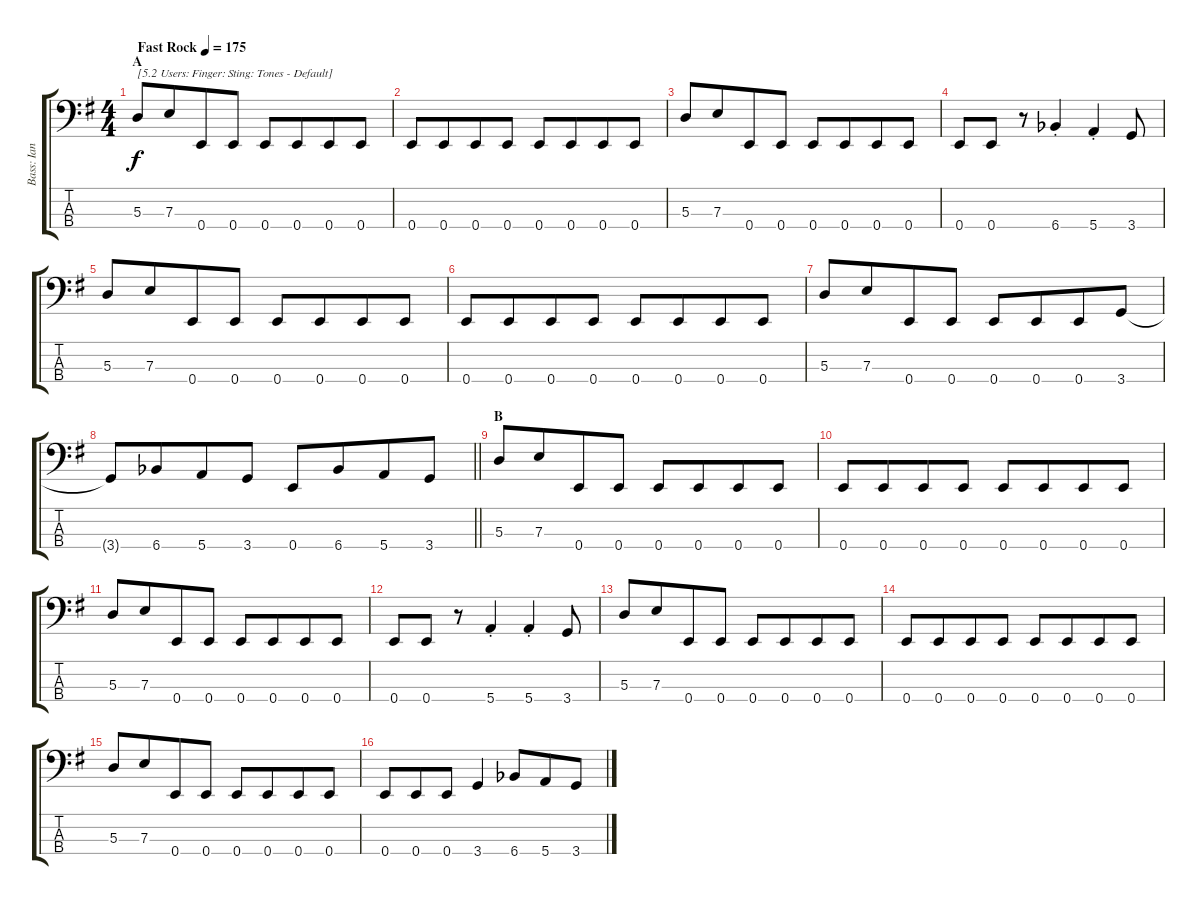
\track ("Bass: Ian" "Bass: Ian") {instrument electricbassfinger}
\staff {score tabs}
\tuning (G2 D2 A1 E1) {hide}
\ts (4 4)
\section ("" "A")
\tempo (175 "Fast Rock")
\clef f4
\ks g
5.3.8{txt "[5.2 Users: Finger: Sting: Tones - Default]" dy f instrument electricbassfinger} 7.3.8{beam merge} 0.4.8 0.4.8 0.4.8 0.4.8{beam merge} 0.4.8 0.4.8 |
0.4.8 0.4.8{beam merge} 0.4.8 0.4.8 0.4.8 0.4.8{beam merge} 0.4.8 0.4.8 |
5.3.8 7.3.8{beam merge} 0.4.8 0.4.8 0.4.8 0.4.8{beam merge} 0.4.8 0.4.8 |
0.4.8 0.4.8 r.8 6.4{st acc b}.4 5.4{st}.4 3.4.8 |
5.3.8 7.3.8{beam merge} 0.4.8 0.4.8 0.4.8 0.4.8{beam merge} 0.4.8 0.4.8 |
0.4.8 0.4.8{beam merge} 0.4.8 0.4.8 0.4.8 0.4.8{beam merge} 0.4.8 0.4.8 |
5.3.8 7.3.8{beam merge} 0.4.8 0.4.8 0.4.8 0.4.8{beam merge} 0.4.8 3.4.8 |
\barLineRight lightlight
3.4{t}.8 6.4{acc b}.8{beam merge} 5.4.8 3.4.8 0.4.8 6.4{acc b}.8{beam merge} 5.4.8 3.4.8 |
\section ("" "B")
5.3.8 7.3.8{beam merge} 0.4.8 0.4.8 0.4.8 0.4.8{beam merge} 0.4.8 0.4.8 |
0.4.8 0.4.8{beam merge} 0.4.8 0.4.8 0.4.8 0.4.8{beam merge} 0.4.8 0.4.8 |
5.3.8 7.3.8{beam merge} 0.4.8 0.4.8 0.4.8 0.4.8{beam merge} 0.4.8 0.4.8 |
0.4.8 0.4.8 r.8 5.4{st}.4 5.4{st}.4 3.4.8 |
5.3.8 7.3.8{beam merge} 0.4.8 0.4.8 0.4.8 0.4.8{beam merge} 0.4.8 0.4.8 |
0.4.8 0.4.8{beam merge} 0.4.8 0.4.8 0.4.8 0.4.8{beam merge} 0.4.8 0.4.8 |
5.3.8 7.3.8{beam merge} 0.4.8 0.4.8 0.4.8 0.4.8{beam merge} 0.4.8 0.4.8 |
0.4.8 0.4.8{beam merge} 0.4.8 3.4.4 6.4{acc b}.8{beam merge} 5.4.8 3.4.8
